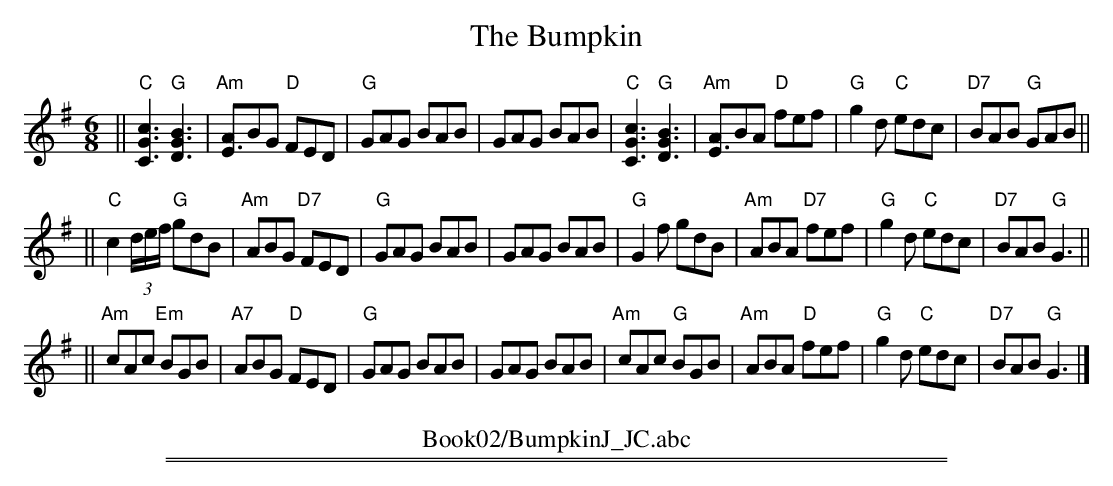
X:1
T: The Bumpkin
M: 6/8
L: 1/8
K: G
|| "C"[c3G3C3] "G"[B3G3D3] | "Am"[AE3]BG "D"FED | "G"GAG BAB | GAG BAB \
|  "C"[c3G3C3] "G"[B3G3D3] | "Am"[AE3]BA "D"fef | "G"g2d "C"edc | "D7"BAB "G"GAB ||
|| "C"c2(3d/e/f/ "G"gdB | "Am"ABG "D7"FED | "G"GAG BAB | GAG BAB \
| "G"G2f gdB | "Am"ABA "D7"fef | "G"g2d "C"edc | "D7"BAB "G"G3 ||
|| "Am"cAc "Em"BGB | "A7"ABG "D"FED | "G"GAG BAB | GAG BAB \
|  "Am"cAc "G"BGB | "Am"ABA "D"fef | "G"g2d "C"edc | "D7"BAB "G"G3 |]
